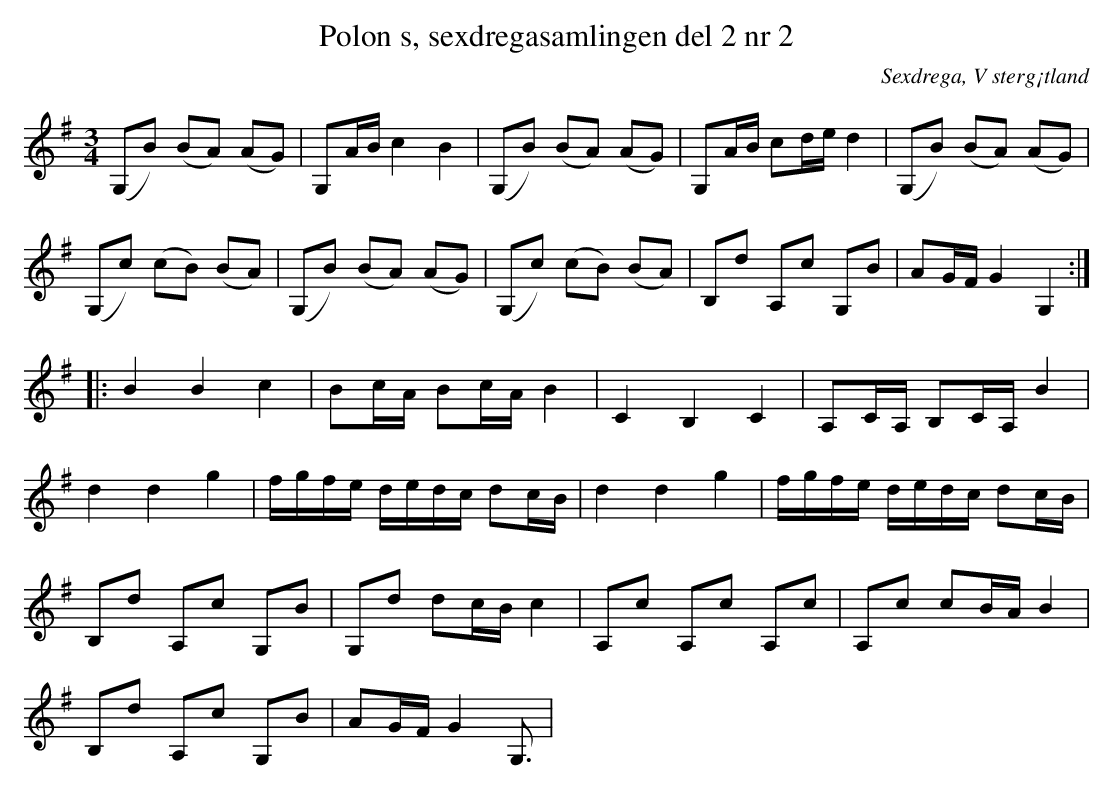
X:1
T: Polon s, sexdregasamlingen del 2 nr 2
O: Sexdrega, V sterg¡tland
M: 3/4
L: 1/16
K: G
(G,2B2) (B2A2) (A2G2) | G,2AB c4 B4 | (G,2B2) (B2A2) (A2G2) | G,2AB c2de d4 | (G,2B2) (B2A2) (A2G2) |
(G,2c2) (c2B2) (B2A2) | (G,2B2) (B2A2) (A2G2) | (G,2c2) (c2B2) (B2A2) | B,2d2 A,2c2 G,2B2 | A2GF G4 G,4 ::
B4 B4 c4 | B2cA B2cA B4 | C4 B,4 C4 | A,2CA, B,2CA, B4 |
d4 d4 g4 | fgfe dedc d2cB | d4 d4 g4 | fgfe dedc d2cB |
B,2d2 A,2c2 G,2B2 | G,2d2 d2cB c4 | A,2c2 A,2c2 A,2c2 | A,2c2 c2BA B4 |
B,2d2 A,2c2 G,2B2 | A2GF G4 G,3 |
